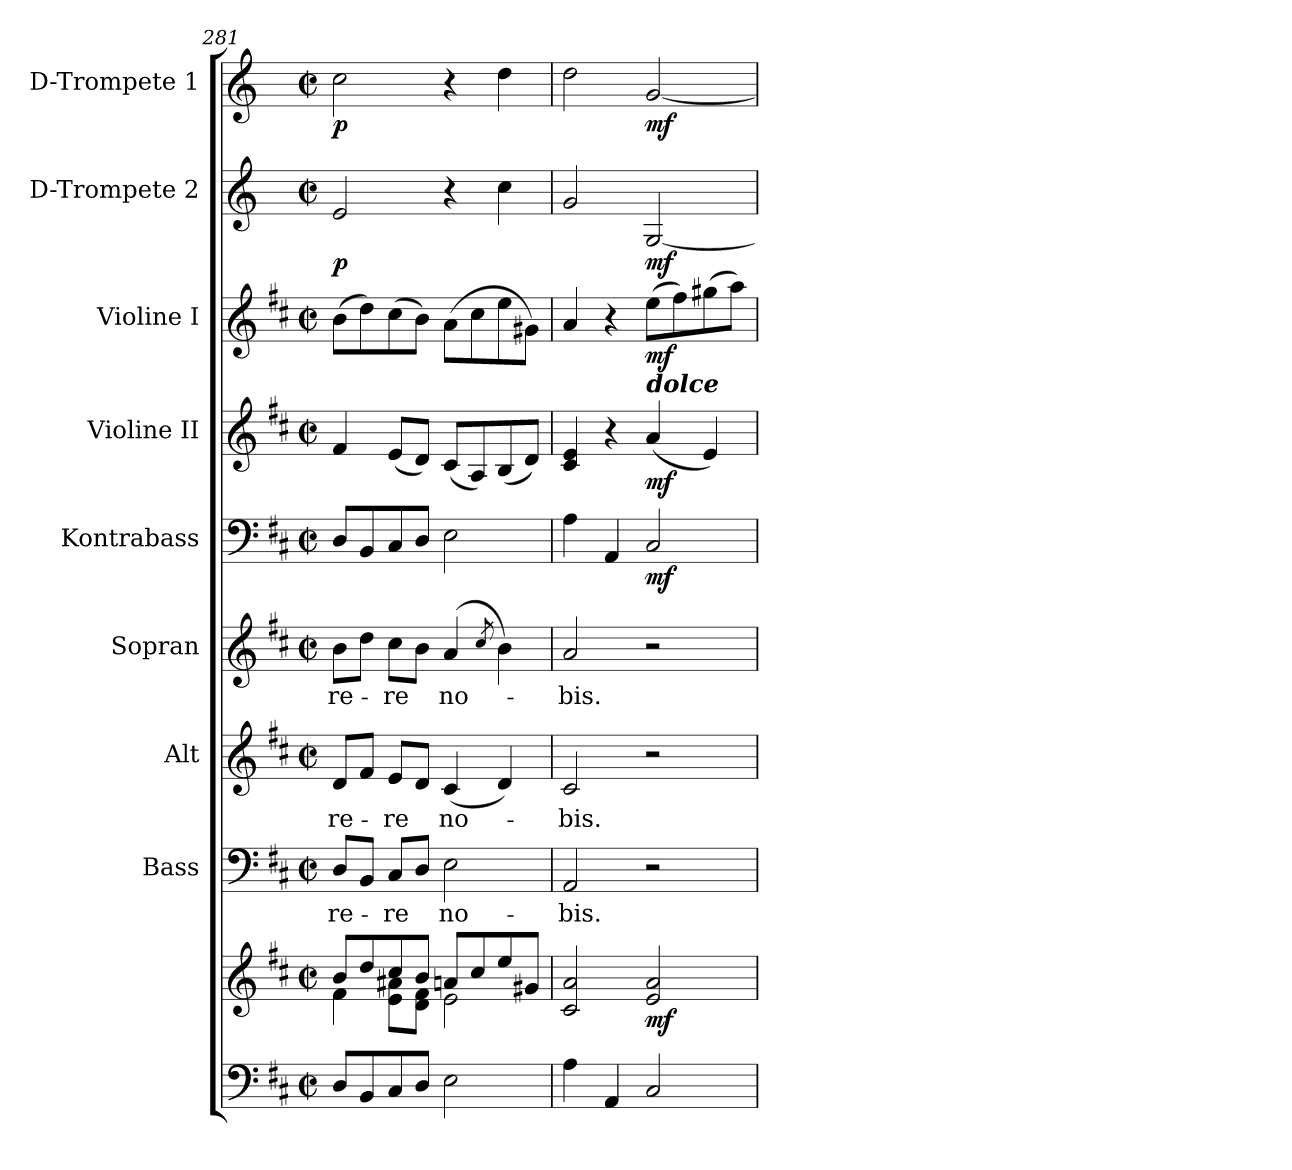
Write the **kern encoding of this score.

**kern	**kern	**dynam	**kern	**text	**kern	**text	**kern	**text	**kern	**dynam	**kern	**dynam	**kern	**dynam	**kern	**dynam	**kern	**dynam
*part9	*part9	*part9	*part8	*part8	*part7	*part7	*part6	*part6	*part5	*part5	*part4	*part4	*part3	*part3	*part2	*part2	*part1	*part1
*staff10	*staff9	*staff9/10	*staff8	*staff8	*staff7	*staff7	*staff6	*staff6	*staff5	*staff5	*staff4	*staff4	*staff3	*staff3	*staff2	*staff2	*staff1	*staff1
*	*	*	*I"Bass	*	*I"Alt	*	*I"Sopran	*	*I"Kontrabass	*	*I"Violine II	*	*I"Violine I	*	*I"D-Trompete 2	*	*I"D-Trompete 1	*
*	*	*	*I'B.	*	*I'A.	*	*I'S.	*	*I'Kb.	*	*I'Vl. II	*	*I'Vl. I	*	*I'D Trp. 2	*	*I'D Trp. 1	*
*clefF4	*clefG2	*	*clefF4	*	*clefG2	*	*clefG2	*	*clefF4	*	*clefG2	*	*clefG2	*	*clefG2	*	*clefG2	*
*	*	*	*	*	*	*	*	*	*ITrd7c12	*	*	*	*	*	*ITrd-1c-2	*	*ITrd-1c-2	*
*k[f#c#]	*k[f#c#]	*	*k[f#c#]	*	*k[f#c#]	*	*k[f#c#]	*	*k[f#c#]	*	*k[f#c#]	*	*k[f#c#]	*	*k[f#c#]	*	*k[f#c#]	*
*D:	*D:	*	*D:	*	*D:	*	*D:	*	*D:	*	*D:	*	*D:	*	*D:	*	*D:	*
*M2/2	*M2/2	*	*M2/2	*	*M2/2	*	*M2/2	*	*M2/2	*	*M2/2	*	*M2/2	*	*M2/2	*	*M2/2	*
*met(c|)	*met(c|)	*	*met(c|)	*	*met(c|)	*	*met(c|)	*	*met(c|)	*	*met(c|)	*	*met(c|)	*	*met(c|)	*	*met(c|)	*
=281	=281	=281	=281	=281	=281	=281	=281	=281	=281	=281	=281	=281	=281	=281	=281	=281	=281	=281
*	*^	*	*	*	*	*	*	*	*	*	*	*	*	*	*	*	*	*
!	!	!	!	!	!LO:LY:b	!	!LO:LY:b	!	!LO:LY:b	!	!	!	!	!	!	!	!LO:DY:b	!	!LO:DY:b
8D/L	8b/L	4f#\	.	8D/L	-re-	8d/L	-re-	8b\L	-re-	8DD/L	.	4f#/	.	(>8b\L	.	2f#/	p	2dd\	p
8BB/	8dd/	.	.	8BB/J	.	8f#/J	.	8dd\J	.	8BBB/	.	.	.	8dd\)	.	.	.	.	.
!	!	!	!	!	!LO:LY:b	!	!LO:LY:b	!	!LO:LY:b	!	!	!	!	!	!	!	!	!	!
8C#/	8cc#/	8e\ 8a#X\L	.	8C#/L	-re	8e/L	-re	8cc#\L	-re	8CC#/	.	(<8e/L	.	(>8cc#\	.	.	.	.	.
8D/J	8b/J	8d\ 8f#\J	.	8D/J	.	8d/J	.	8b\J	.	8DD/J	.	8d/J)	.	8b\J)	.	.	.	.	.
!	!	!	!	!	!LO:LY:b	!	!LO:LY:b	!	!LO:LY:b	!	!	!	!	!	!	!	!	!	!
2E\	8an/L	2e\	.	2E\	no-	(<4c#/	no-	(4a/	no-	2EE\	.	(<8c#/L	.	(>8a\L	.	4r	.	4r	.
.	8cc#/	.	.	.	.	.	.	.	.	.	.	8A/)	.	8cc#\	.	.	.	.	.
.	.	.	.	.	.	.	.	8qcc#/	.	.	.	.	.	.	.	.	.	.	.
.	8ee/	.	.	.	.	4d/)	.	4b\)	.	.	.	(<8B/	.	8ee\	.	4dd\	.	4ee\	.
.	8g#X/J	.	.	.	.	.	.	.	.	.	.	8d/J)	.	8g#X\J)	.	.	.	.	.
*	*v	*v	*	*	*	*	*	*	*	*	*	*	*	*	*	*	*	*	*
=282	=282	=282	=282	=282	=282	=282	=282	=282	=282	=282	=282	=282	=282	=282	=282	=282	=282	=282
!	!	!	!	!LO:LY:b	!	!LO:LY:b	!	!LO:LY:b	!	!	!	!	!	!	!	!	!	!
4A\	2c#/ 2a/	.	2AA/	-bis.	2c#/	-bis.	2a/	-bis.	4AA\	.	4c#/ 4e/	.	4a/	.	2a/	.	2ee\	.
4AA/	.	.	.	.	.	.	.	.	4AAA/	.	4r	.	4r	.	.	.	.	.
!	!	!	!	!	!	!	!	!	!	!	!	!	!LO:TX:b:Bi:t=dolce	!	!	!	!	!
!	!	!LO:DY:b	!	!	!	!	!	!	!	!LO:DY:b	!	!LO:DY:b	!	!LO:DY:b	!	!LO:DY:b	!	!LO:DY:b
2C#/	2e/ 2a/	mf	2r	.	2r	.	2r	.	2CC#/	mf	(<4a/	mf	(>8ee\L	mf	[2A/	mf	[2a/	mf
.	.	.	.	.	.	.	.	.	.	.	.	.	8ff#\)	.	.	.	.	.
.	.	.	.	.	.	.	.	.	.	.	4e/)	.	(>8gg#X\	.	.	.	.	.
.	.	.	.	.	.	.	.	.	.	.	.	.	8aa\J)	.	.	.	.	.
=	=	=	=	=	=	=	=	=	=	=	=	=	=	=	=	=	=	=
*-	*-	*-	*-	*-	*-	*-	*-	*-	*-	*-	*-	*-	*-	*-	*-	*-	*-	*-
